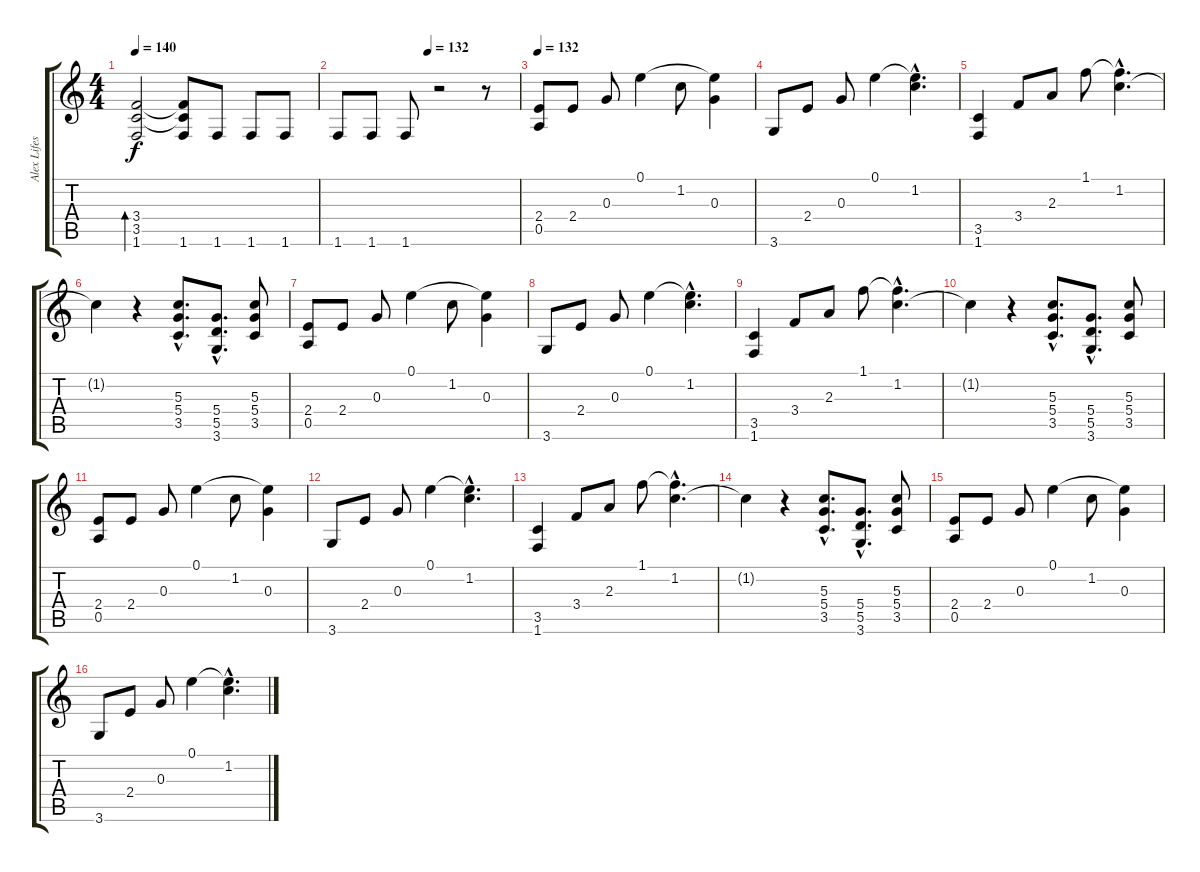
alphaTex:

\track ("Alex Lifeson, Acústico" "Alex Lifes") {instrument acousticguitarsteel}
\staff {score tabs}
\tuning (E4 B3 G3 D3 A2 E2) {hide}
\ts (4 4)
\tempo 140
\clef g2
\ks c
(3.4 3.5 1.6).2{bd 240 dy f} (3.4{t} 3.5{t} 1.6).8 1.6.8 1.6.8 1.6.8 |
\tempo (132 0.5)
1.6.8 1.6.8 1.6.8 r.2 r.8 |
\tempo 132
(2.4 0.5).8{instrument distortionguitar} 2.4.8 0.3.8 0.1.4 1.2.8 (0.1{t} 0.3).4 |
3.6.8 2.4.8 0.3.8 0.1.4 (0.1{hac t} 1.2{hac}).4{d} |
(3.5 1.6).4 3.4.8 2.3.8 1.1.8 (1.1{hac t} 1.2{hac}).4{d} |
1.2{t}.4 r.4 (5.3{hac} 5.4{hac} 3.5{hac}).8{d volume 12} (5.4{hac} 5.5{hac} 3.6{hac}).8{d} (5.3 5.4 3.5).8 |
(2.4 0.5).8{volume 9} 2.4.8 0.3.8 0.1.4 1.2.8 (0.1{t} 0.3).4 |
3.6.8 2.4.8 0.3.8 0.1.4 (0.1{hac t} 1.2{hac}).4{d} |
(3.5 1.6).4 3.4.8 2.3.8 1.1.8 (1.1{hac t} 1.2{hac}).4{d} |
1.2{t}.4 r.4 (5.3{hac} 5.4{hac} 3.5{hac}).8{d volume 12} (5.4{hac} 5.5{hac} 3.6{hac}).8{d} (5.3 5.4 3.5).8 |
(2.4 0.5).8{volume 9} 2.4.8 0.3.8 0.1.4 1.2.8 (0.1{t} 0.3).4 |
3.6.8 2.4.8 0.3.8 0.1.4 (0.1{hac t} 1.2{hac}).4{d} |
(3.5 1.6).4 3.4.8 2.3.8 1.1.8 (1.1{hac t} 1.2{hac}).4{d} |
1.2{t}.4 r.4 (5.3{hac} 5.4{hac} 3.5{hac}).8{d volume 12} (5.4{hac} 5.5{hac} 3.6{hac}).8{d} (5.3 5.4 3.5).8 |
(2.4 0.5).8{volume 9} 2.4.8 0.3.8 0.1.4 1.2.8 (0.1{t} 0.3).4 |
3.6.8 2.4.8 0.3.8 0.1.4 (0.1{hac t} 1.2{hac}).4{d}
